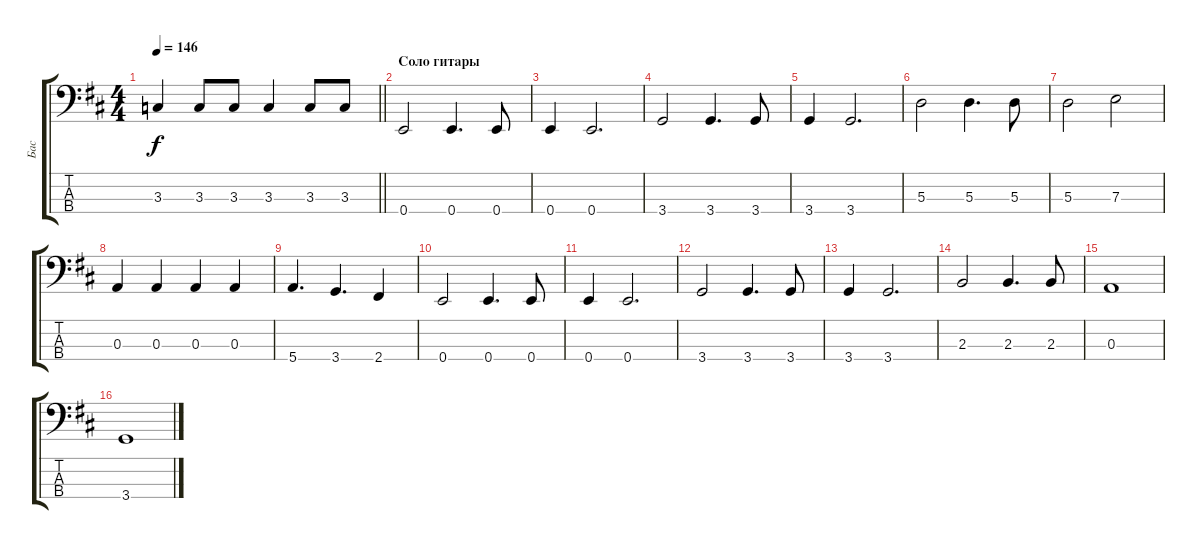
\track ("Бас" "Бас") {instrument electricbassfinger}
\staff {score tabs}
\tuning (G2 D2 A1 E1) {hide}
\ts (4 4)
\tempo 146
\clef f4
\barLineRight lightlight
\ks bminor
3.3.4{dy f} 3.3.8 3.3.8 3.3.4 3.3.8 3.3.8 |
\section ("" "Соло гитары")
0.4.2 0.4.4{d} 0.4.8 |
0.4.4 0.4.2{d} |
3.4.2 3.4.4{d} 3.4.8 |
3.4.4 3.4.2{d} |
5.3.2 5.3.4{d} 5.3.8 |
5.3.2 7.3.2 |
0.3.4 0.3.4 0.3.4 0.3.4 |
5.4.4{d} 3.4.4{d} 2.4.4 |
0.4.2 0.4.4{d} 0.4.8 |
0.4.4 0.4.2{d} |
3.4.2 3.4.4{d} 3.4.8 |
3.4.4 3.4.2{d} |
2.3.2 2.3.4{d} 2.3.8 |
0.3.1 |
3.4.1
